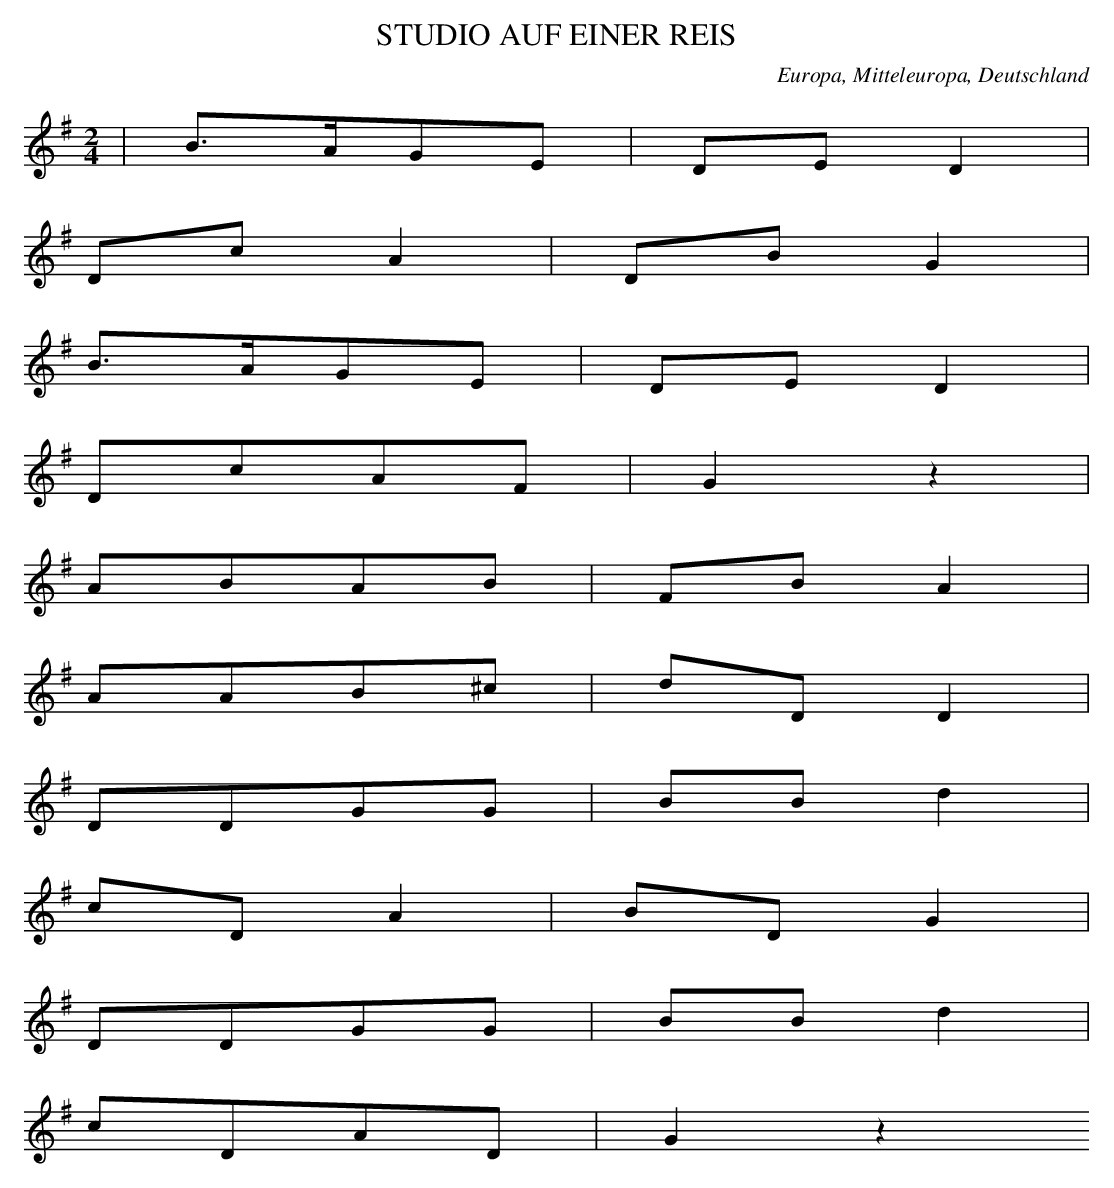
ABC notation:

X:1
T: STUDIO AUF EINER REIS
O: Europa, Mitteleuropa, Deutschland
M: 2/4
L: 1/16
K: G
 | B3AG2E2 | D2E2D4 |
D2c2A4 | D2B2G4 |
B3AG2E2 | D2E2D4 |
D2c2A2F2 | G4z4 |
A2B2A2B2 | F2B2A4 |
A2A2B2^c2 | d2D2D4 |
D2D2G2G2 | B2B2d4 |
c2D2A4 | B2D2G4 |
D2D2G2G2 | B2B2d4 |
c2D2A2D2 | G4z4
